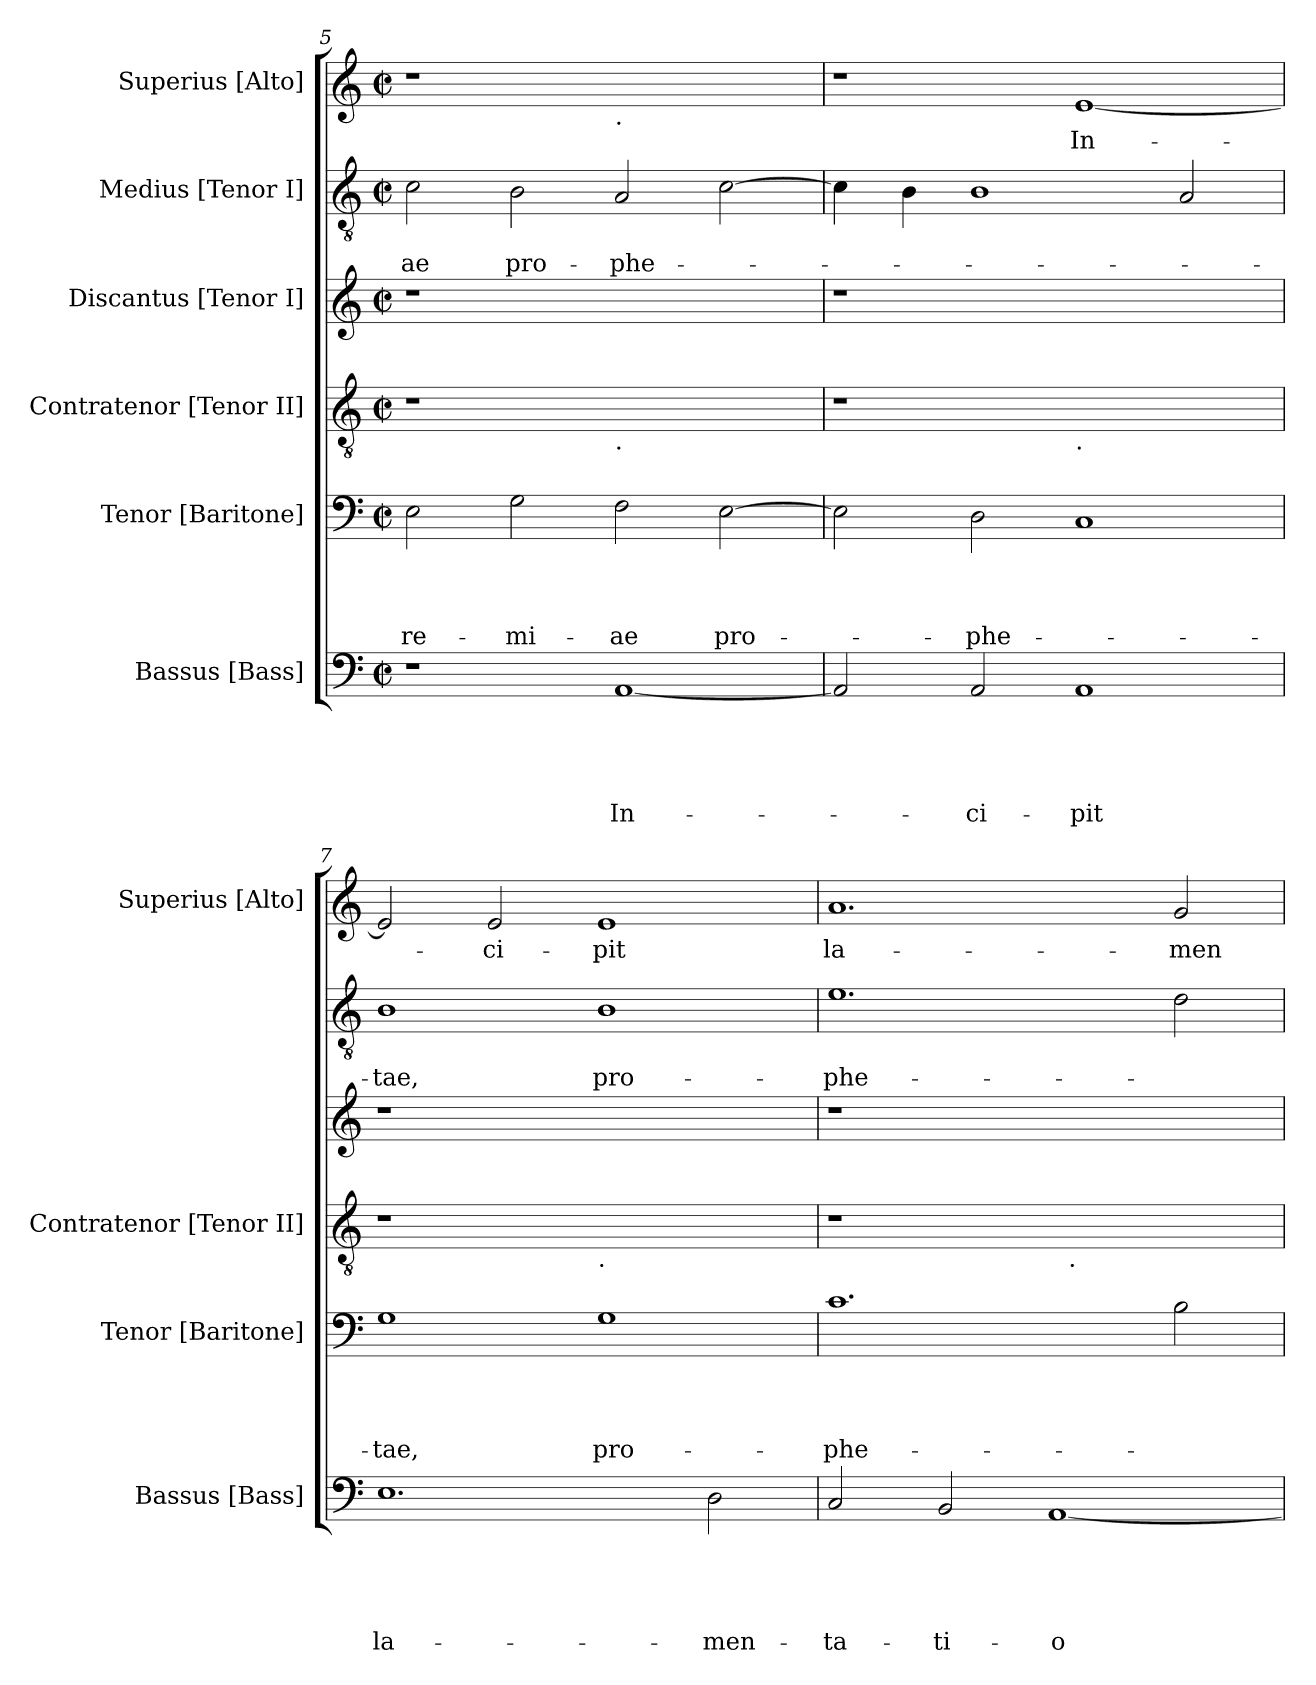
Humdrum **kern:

**kern	**text	**text	**text	**text	**text	**kern	**text	**text	**text	**text	**kern	**kern	**kern	**text	**text	**kern	**text
*part6	*part6	*part6	*part6	*part6	*part6	*part5	*part5	*part5	*part5	*part5	*part4	*part3	*part2	*part2	*part2	*part1	*part1
*staff6	*staff6	*staff6	*staff6	*staff6	*staff6	*staff5	*staff5	*staff5	*staff5	*staff5	*staff4	*staff3	*staff2	*staff2	*staff2	*staff1	*staff1
*I"Bassus [Bass]	*	*	*	*	*	*I"Tenor [Baritone]	*	*	*	*	*I"Contratenor [Tenor II]	*I"Discantus [Tenor I]	*I"Medius [Tenor I]	*	*	*I"Superius [Alto]	*
*I'Bassus [Bass]	*	*	*	*	*	*I'Tenor [Baritone]	*	*	*	*	*I'Contratenor [Tenor II]	*	*	*	*	*I'Superius [Alto]	*
*clefF4	*	*	*	*	*	*clefF4	*	*	*	*	*clefGv2	*clefG2	*clefGv2	*	*	*clefG2	*
*k[]	*	*	*	*	*	*k[]	*	*	*	*	*k[]	*k[]	*k[]	*	*	*k[]	*
*C:	*	*	*	*	*	*C:	*	*	*	*	*C:	*C:	*C:	*	*	*C:	*
*M2/2	*	*	*	*	*	*M2/2	*	*	*	*	*M2/2	*M2/2	*M2/2	*	*	*M2/2	*
*met(c|)	*	*	*	*	*	*met(c|)	*	*	*	*	*met(c|)	*met(c|)	*met(c|)	*	*	*met(c|)	*
=5	=5	=5	=5	=5	=5	=5	=5	=5	=5	=5	=5	=5	=5	=5	=5	=5	=5
!	!	!	!	!	!	!	!	!	!	!LO:LY:b	!	!	!	!	!LO:LY:b	!	!
1r	.	.	.	.	.	2E\	.	.	.	-re-	1r	1r	2c\	.	-ae	1r	.
!	!	!	!	!	!	!	!	!	!	!LO:LY:b	!	!	!	!	!LO:LY:b	!	!
.	.	.	.	.	.	2G\	.	.	.	-mi-	.	.	2B\	.	pro-	.	.
!	!	!	!	!	!	!	!	!	!	!	!	!	!	!	!	!LO:TX:b:t=.	!
!	!	!	!	!	!	!	!	!	!	!	!LO:TX:b:t=.	!	!	!	!	!	!
!	!	!	!	!	!LO:LY:b	!	!	!	!	!LO:LY:b	!	!	!	!	!LO:LY:b	!	!
[<1AA	.	.	.	.	In-	2F\	.	.	.	-ae	1ryy	1ryy	2A/	.	-phe-	1ryy	.
!	!	!	!	!	!	!	!	!	!	!LO:LY:b	!	!	!	!	!	!	!
.	.	.	.	.	.	[>2E\	.	.	.	pro-	.	.	[>2c\	.	.	.	.
=6	=6	=6	=6	=6	=6	=6	=6	=6	=6	=6	=6	=6	=6	=6	=6	=6	=6
2AA/]	.	.	.	.	.	2E\]	.	.	.	.	1r	1r	4c\]	.	.	1r	.
.	.	.	.	.	.	.	.	.	.	.	.	.	4B\	.	.	.	.
!	!	!	!	!	!LO:LY:b	!	!	!	!	!LO:LY:b	!	!	!	!	!	!	!
2AA/	.	.	.	.	-ci-	2D\	.	.	.	-phe-	.	.	1B	.	.	.	.
!	!	!	!	!	!	!	!	!	!	!	!LO:TX:b:t=.	!	!	!	!	!	!
!	!	!	!	!	!LO:LY:b	!	!	!	!	!	!	!	!	!	!	!	!LO:LY:b
1AA	.	.	.	.	-pit	1C	.	.	.	.	1ryy	1ryy	.	.	.	[<1e	In-
.	.	.	.	.	.	.	.	.	.	.	.	.	2A/	.	.	.	.
=7	=7	=7	=7	=7	=7	=7	=7	=7	=7	=7	=7	=7	=7	=7	=7	=7	=7
!	!	!	!	!	!LO:LY:b	!	!	!	!	!LO:LY:b	!	!	!	!	!LO:LY:b	!	!
1.E	.	.	.	.	la-	1G	.	.	.	-tae,	1r	1r	1B	.	-tae,	2e/]	.
!	!	!	!	!	!	!	!	!	!	!	!	!	!	!	!	!	!LO:LY:b
.	.	.	.	.	.	.	.	.	.	.	.	.	.	.	.	2e/	-ci-
!	!	!	!	!	!	!	!	!	!	!	!LO:TX:b:t=.	!	!	!	!	!	!
!	!	!	!	!	!	!	!	!	!	!LO:LY:b	!	!	!	!	!LO:LY:b	!	!LO:LY:b
.	.	.	.	.	.	1G	.	.	.	pro-	1ryy	1ryy	1B	.	pro-	1e	-pit
!	!	!	!	!	!LO:LY:b	!	!	!	!	!	!	!	!	!	!	!	!
2D\	.	.	.	.	-men-	.	.	.	.	.	.	.	.	.	.	.	.
!!LO:PB:g=z
=8	=8	=8	=8	=8	=8	=8	=8	=8	=8	=8	=8	=8	=8	=8	=8	=8	=8
!	!	!	!	!	!LO:LY:b	!	!	!	!	!LO:LY:b	!	!	!	!	!LO:LY:b	!	!LO:LY:b
2C/	.	.	.	.	-ta-	1.c	.	.	.	-phe-	1r	1r	1.e	.	-phe-	1.a	la-
!	!	!	!	!	!LO:LY:b	!	!	!	!	!	!	!	!	!	!	!	!
2BB/	.	.	.	.	-ti-	.	.	.	.	.	.	.	.	.	.	.	.
!	!	!	!	!	!LO:LY:b	!	!	!	!	!	!	!	!	!	!	!	!
[<1AA	.	.	.	.	-o	.	.	.	.	.	32ryy	1ryy	.	.	.	.	.
!	!	!	!	!	!	!	!	!	!	!	!LO:TX:b:t=.	!	!	!	!	!	!
.	.	.	.	.	.	.	.	.	.	.	32%31ryy	.	.	.	.	.	.
!	!	!	!	!	!	!	!	!	!	!	!	!	!	!	!	!	!LO:LY:b
.	.	.	.	.	.	2B\	.	.	.	.	.	.	2d\	.	.	2g/	-men-
=	=	=	=	=	=	=	=	=	=	=	=	=	=	=	=	=	=
*-	*-	*-	*-	*-	*-	*-	*-	*-	*-	*-	*-	*-	*-	*-	*-	*-	*-
